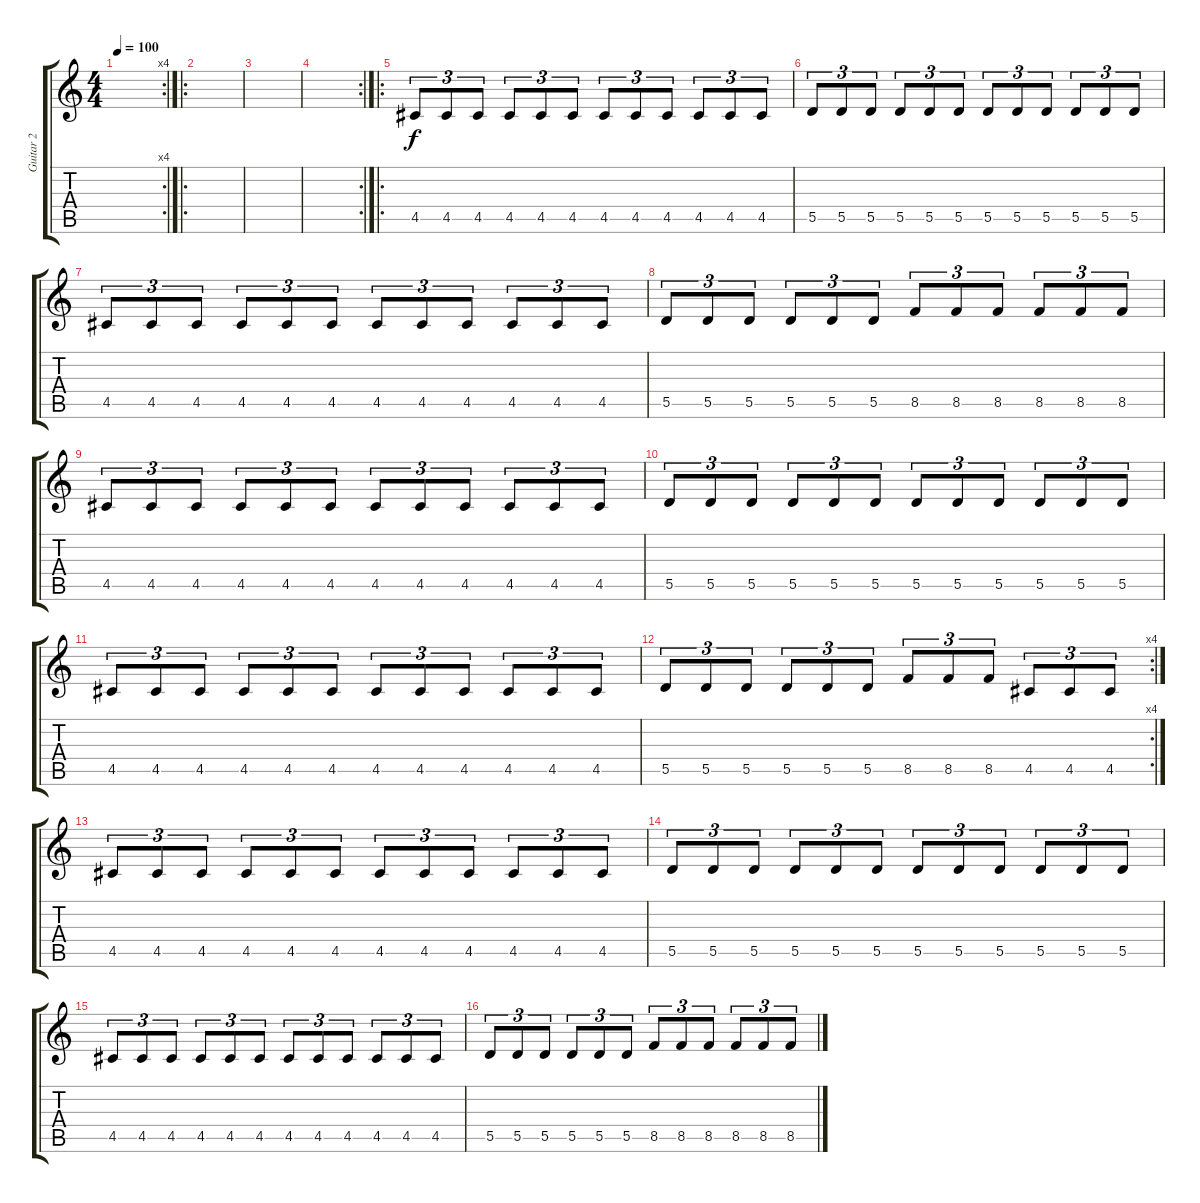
\track ("Guitar 2" "Guitar 2") {instrument distortionguitar}
\staff {score tabs}
\tuning (E4 B3 G3 D3 A2 E2) {hide}
\rc 4
\ts (4 4)
\tempo 100
\clef g2
\ks c
|
\ro
|
|
\rc 2
|
\ro
4.5.8{tu (3 2)} 4.5.8{tu (3 2)} 4.5.8{tu (3 2)} 4.5.8{tu (3 2)} 4.5.8{tu (3 2)} 4.5.8{tu (3 2)} 4.5.8{tu (3 2)} 4.5.8{tu (3 2)} 4.5.8{tu (3 2)} 4.5.8{tu (3 2)} 4.5.8{tu (3 2)} 4.5.8{tu (3 2)} |
5.5.8{tu (3 2)} 5.5.8{tu (3 2)} 5.5.8{tu (3 2)} 5.5.8{tu (3 2)} 5.5.8{tu (3 2)} 5.5.8{tu (3 2)} 5.5.8{tu (3 2)} 5.5.8{tu (3 2)} 5.5.8{tu (3 2)} 5.5.8{tu (3 2)} 5.5.8{tu (3 2)} 5.5.8{tu (3 2)} |
4.5.8{tu (3 2)} 4.5.8{tu (3 2)} 4.5.8{tu (3 2)} 4.5.8{tu (3 2)} 4.5.8{tu (3 2)} 4.5.8{tu (3 2)} 4.5.8{tu (3 2)} 4.5.8{tu (3 2)} 4.5.8{tu (3 2)} 4.5.8{tu (3 2)} 4.5.8{tu (3 2)} 4.5.8{tu (3 2)} |
5.5.8{tu (3 2)} 5.5.8{tu (3 2)} 5.5.8{tu (3 2)} 5.5.8{tu (3 2)} 5.5.8{tu (3 2)} 5.5.8{tu (3 2)} 8.5.8{tu (3 2)} 8.5.8{tu (3 2)} 8.5.8{tu (3 2)} 8.5.8{tu (3 2)} 8.5.8{tu (3 2)} 8.5.8{tu (3 2)} |
4.5.8{tu (3 2)} 4.5.8{tu (3 2)} 4.5.8{tu (3 2)} 4.5.8{tu (3 2)} 4.5.8{tu (3 2)} 4.5.8{tu (3 2)} 4.5.8{tu (3 2)} 4.5.8{tu (3 2)} 4.5.8{tu (3 2)} 4.5.8{tu (3 2)} 4.5.8{tu (3 2)} 4.5.8{tu (3 2)} |
5.5.8{tu (3 2)} 5.5.8{tu (3 2)} 5.5.8{tu (3 2)} 5.5.8{tu (3 2)} 5.5.8{tu (3 2)} 5.5.8{tu (3 2)} 5.5.8{tu (3 2)} 5.5.8{tu (3 2)} 5.5.8{tu (3 2)} 5.5.8{tu (3 2)} 5.5.8{tu (3 2)} 5.5.8{tu (3 2)} |
4.5.8{tu (3 2)} 4.5.8{tu (3 2)} 4.5.8{tu (3 2)} 4.5.8{tu (3 2)} 4.5.8{tu (3 2)} 4.5.8{tu (3 2)} 4.5.8{tu (3 2)} 4.5.8{tu (3 2)} 4.5.8{tu (3 2)} 4.5.8{tu (3 2)} 4.5.8{tu (3 2)} 4.5.8{tu (3 2)} |
\rc 4
5.5.8{tu (3 2)} 5.5.8{tu (3 2)} 5.5.8{tu (3 2)} 5.5.8{tu (3 2)} 5.5.8{tu (3 2)} 5.5.8{tu (3 2)} 8.5.8{tu (3 2)} 8.5.8{tu (3 2)} 8.5.8{tu (3 2)} 4.5.8{tu (3 2)} 4.5.8{tu (3 2)} 4.5.8{tu (3 2)} |
4.5.8{tu (3 2) volume 8} 4.5.8{tu (3 2)} 4.5.8{tu (3 2)} 4.5.8{tu (3 2)} 4.5.8{tu (3 2)} 4.5.8{tu (3 2)} 4.5.8{tu (3 2)} 4.5.8{tu (3 2)} 4.5.8{tu (3 2)} 4.5.8{tu (3 2)} 4.5.8{tu (3 2)} 4.5.8{tu (3 2)} |
5.5.8{tu (3 2)} 5.5.8{tu (3 2)} 5.5.8{tu (3 2)} 5.5.8{tu (3 2)} 5.5.8{tu (3 2)} 5.5.8{tu (3 2)} 5.5.8{tu (3 2)} 5.5.8{tu (3 2)} 5.5.8{tu (3 2)} 5.5.8{tu (3 2)} 5.5.8{tu (3 2)} 5.5.8{tu (3 2)} |
4.5.8{tu (3 2)} 4.5.8{tu (3 2)} 4.5.8{tu (3 2)} 4.5.8{tu (3 2)} 4.5.8{tu (3 2)} 4.5.8{tu (3 2)} 4.5.8{tu (3 2)} 4.5.8{tu (3 2)} 4.5.8{tu (3 2)} 4.5.8{tu (3 2)} 4.5.8{tu (3 2)} 4.5.8{tu (3 2)} |
5.5.8{tu (3 2)} 5.5.8{tu (3 2)} 5.5.8{tu (3 2)} 5.5.8{tu (3 2)} 5.5.8{tu (3 2)} 5.5.8{tu (3 2)} 8.5.8{tu (3 2)} 8.5.8{tu (3 2)} 8.5.8{tu (3 2)} 8.5.8{tu (3 2)} 8.5.8{tu (3 2)} 8.5.8{tu (3 2)}
